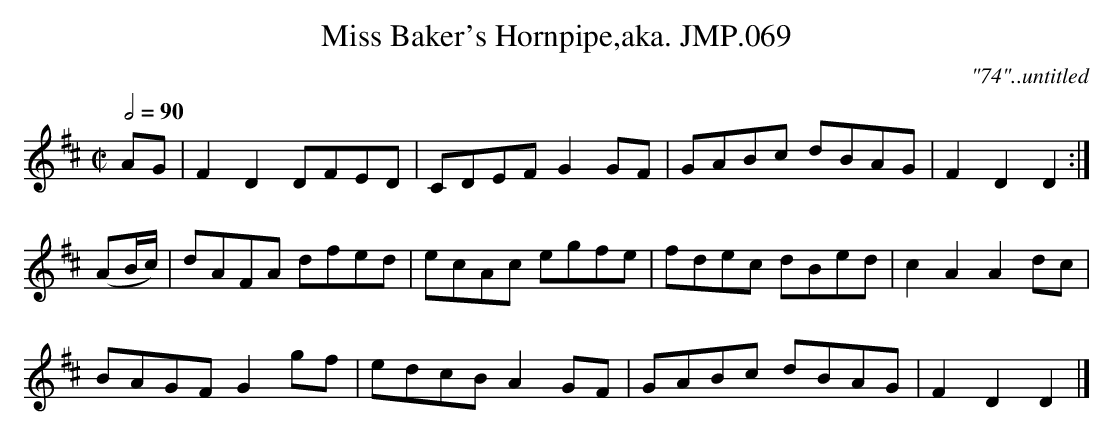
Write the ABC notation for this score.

X:1
T:Miss Baker's Hornpipe,aka. JMP.069
M:C|
L:1/8
Q:1/2=90
C:"74"..untitled
K:D major
AG | F2 D2 DFED | CDEF G2 GF | GABc dBAG | F2 D2 D2 :|
(AB/c/) | dAFA dfed | ecAc egfe | fdec dBed | c2 A2A2 dc |
BAGF G2 gf | edcB A2 GF | GABc dBAG | F2 D2 D2|]
